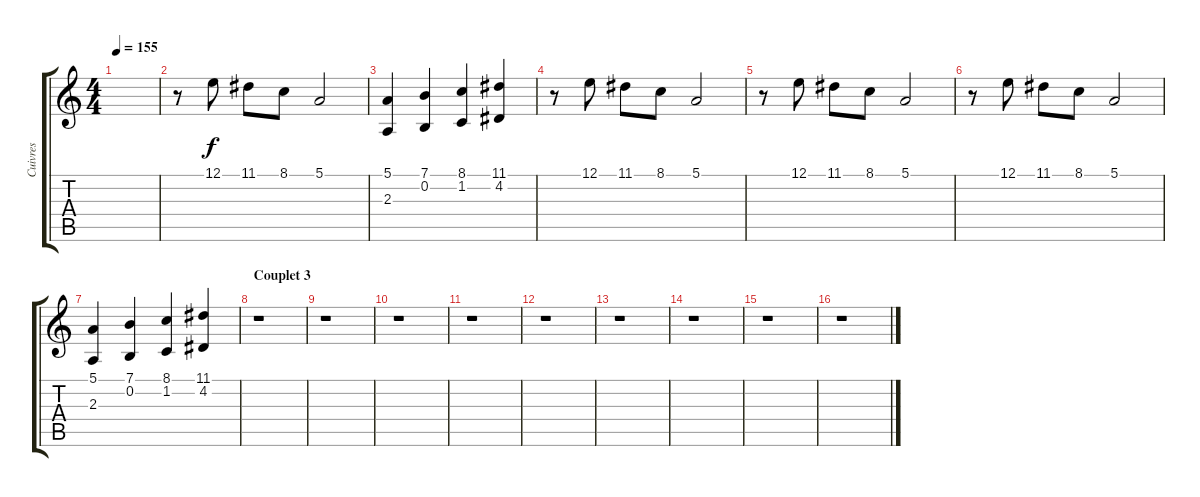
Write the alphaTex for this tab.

\track ("Cuivres" "Cuivres") {instrument brasssection}
\staff {score tabs}
\tuning (E4 B3 G3 D3 A2 E2) {hide}
\ts (4 4)
\tempo 155
\clef g2
\ks c
|
r.8 12.1.8 11.1.8 8.1.8 5.1.2 |
(5.1 2.3).4 (7.1 0.2).4 (8.1 1.2).4 (11.1 4.2).4 |
r.8 12.1.8 11.1.8 8.1.8 5.1.2 |
r.8 12.1.8 11.1.8 8.1.8 5.1.2 |
r.8 12.1.8 11.1.8 8.1.8 5.1.2 |
(5.1 2.3).4 (7.1 0.2).4 (8.1 1.2).4 (11.1 4.2).4 |
\section ("" "Couplet 3")
r.1 |
r.1 |
r.1 |
r.1 |
r.1 |
r.1 |
r.1 |
r.1 |
r.1
